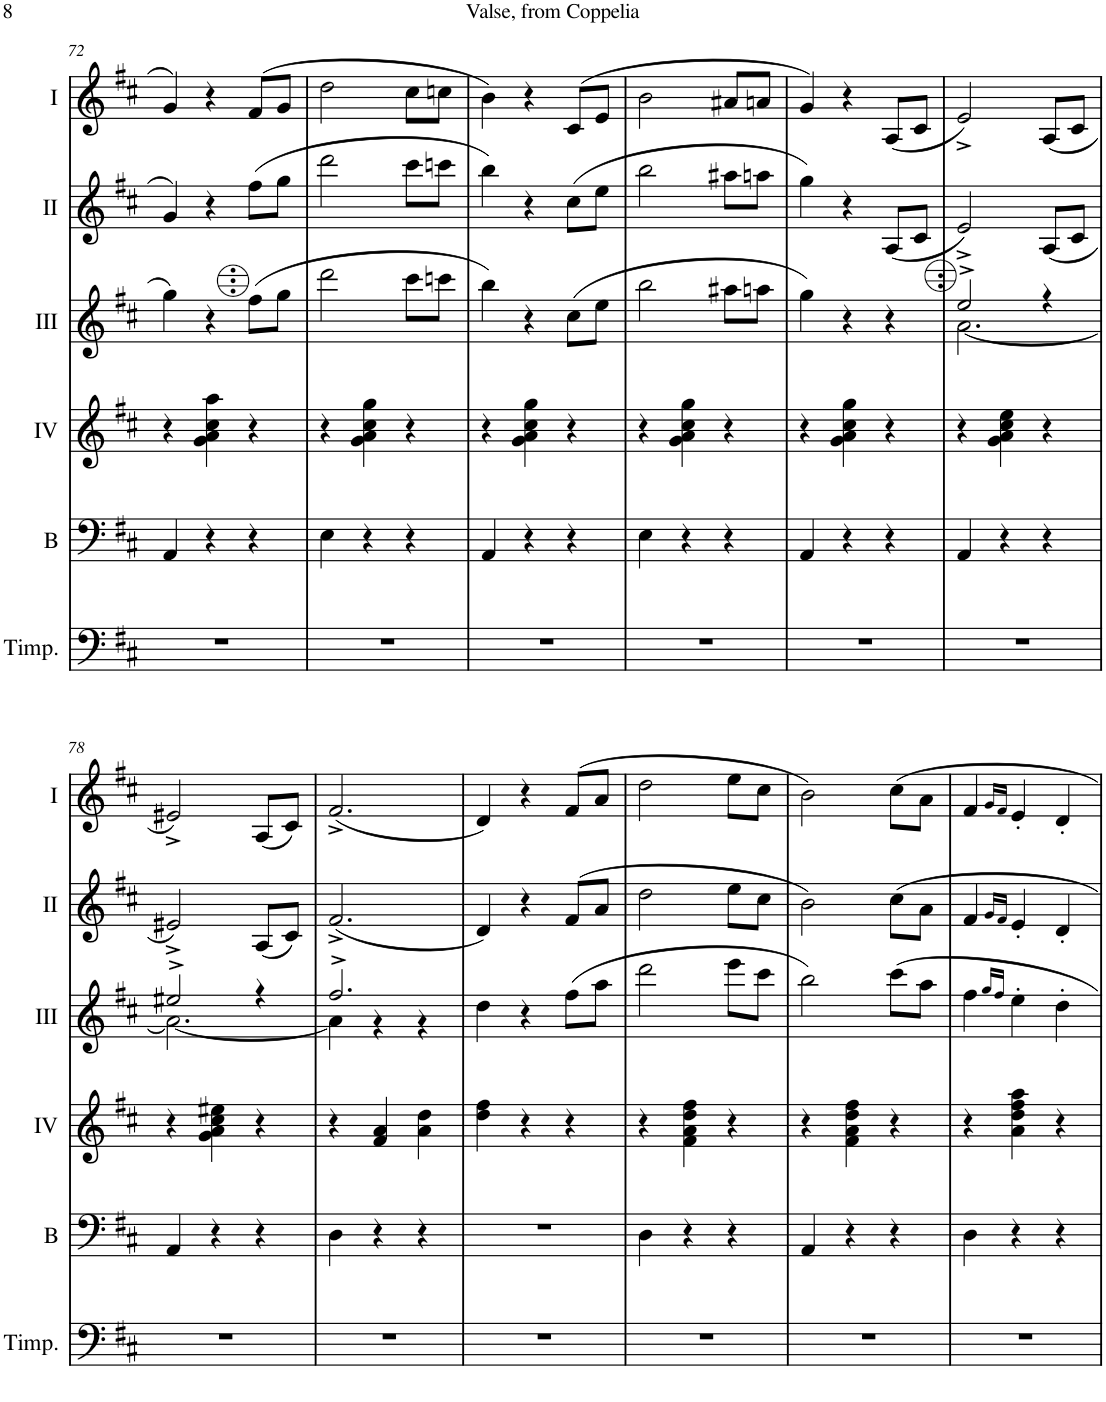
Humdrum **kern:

**kern	**kern	**kern	**kern	**kern	**kern
*part6	*part5	*part4	*part3	*part2	*part1
*staff6	*staff5	*staff4	*staff3	*staff2	*staff1
*I"Timpani	*I"Bass	*I"Acc. 4	*I"Acc. 3	*I"Acc. 2	*I"Acc. 1
*I'Timp.	*I'B	*	*	*	*
!!LO:PB:g=z
*clefF4	*clefF4	*clefG2	*clefG2	*clefG2	*clefG2
*	*Trd7c12	*Trd7c12	*Trd7c12	*	*
*k[f#c#]	*k[f#c#]	*k[f#c#]	*k[f#c#]	*k[f#c#]	*k[f#c#]
*M3/4	*M3/4	*M3/4	*M3/4	*M3/4	*M3/4
=72	=72	=72	=72	=72	=72
2.r	4AA/	4r	4gg\	4g/	4g/
.	4r	4g\ 4a\ 4cc#\ 4aa\	4r	4r	4r
.	4r	4r	(8ff#\L	(8ff#\L	(8f#/L
.	.	.	8gg\J	8gg\J	8g/J
=73	=73	=73	=73	=73	=73
2.r	4E\	4r	2ddd\	2ddd\	2dd\
.	4r	4g\ 4a\ 4cc#\ 4gg\	.	.	.
.	4r	4r	8ccc#\L	8ccc#\L	8cc#\L
.	.	.	8cccn\J	8cccn\J	8ccn\J
=74	=74	=74	=74	=74	=74
2.r	4AA/	4r	4bb\)	4bb\)	4b\)
.	4r	4g\ 4a\ 4cc#\ 4gg\	4r	4r	4r
.	4r	4r	(8cc#\L	(8cc#\L	(8c#/L
.	.	.	8ee\J	8ee\J	8e/J
=75	=75	=75	=75	=75	=75
2.r	4E\	4r	2bb\	2bb\	2b\
.	4r	4g\ 4a\ 4cc#\ 4gg\	.	.	.
.	4r	4r	8aa#X\L	8aa#X\L	8a#X/L
.	.	.	8aan\J	8aan\J	8an/J
=76	=76	=76	=76	=76	=76
2.r	4AA/	4r	4gg\)	4gg\)	4g/)
.	4r	4g\ 4a\ 4cc#\ 4gg\	4r	4r	4r
.	4r	4r	4r	(8A/L	(8A/L
.	.	.	.	8c#/J	8c#/J
=77	=77	=77	=77	=77	=77
*	*	*	*^	*	*
2.r	4AA/	4r	2ee^/	[2.a\	2e^/)	2e^/)
.	4r	4g\ 4a\ 4cc#\ 4ee\	.	.	.	.
.	4r	4r	4r	.	(8A/L	(8A/L
.	.	.	.	.	8c#/J	8c#/J
!!LO:LB:g=z
=78	=78	=78	=78	=78	=78	=78
2.r	4AA/	4r	2ee#X^/	2.a\_	2e#X^/)	2e#X^/)
.	4r	4g\ 4a\ 4cc#\ 4ee#X\	.	.	.	.
.	4r	4r	4r	.	(8A/L	(8A/L
.	.	.	.	.	8c#/J)	8c#/J)
=79	=79	=79	=79	=79	=79	=79
2.r	4D\	4r	2.ff#^/	4a\]	(2.f#^/	(2.f#^/
.	4r	4f#/ 4a/	.	4r	.	.
.	4r	4a\ 4dd\	.	4r	.	.
*	*	*	*v	*v	*	*
=80	=80	=80	=80	=80	=80
2.r	2.r	4dd\ 4ff#\	4dd\	4d/)	4d/)
.	.	4r	4r	4r	4r
.	.	4r	(8ff#\L	(8f#/L	(8f#/L
.	.	.	8aa\J	8a/J	8a/J
=81	=81	=81	=81	=81	=81
2.r	4D\	4r	2ddd\	2dd\	2dd\
.	4r	4f#\ 4a\ 4dd\ 4ff#\	.	.	.
.	4r	4r	8eee\L	8ee\L	8ee\L
.	.	.	8ccc#\J	8cc#\J	8cc#\J
=82	=82	=82	=82	=82	=82
2.r	4AA/	4r	2bb\)	2b\)	2b\)
.	4r	4f#\ 4a\ 4dd\ 4ff#\	.	.	.
.	4r	4r	8ccc#\L	8cc#\L	8cc#\L
.	.	.	8aa\J	8a\J	8a\J
=83	=83	=83	=83	=83	=83
2.r	4D\	4r	4ff#\	4f#/	4f#/
.	.	.	16qgg/LL	16qg/LL	16qg/LL
.	.	.	16qff#/JJ	16qf#/JJ	16qf#/JJ
.	4r	4a\ 4dd\ 4ff#\ 4aa\	4ee'\	4e'/	4e'/
.	4r	4r	4dd'\	4d'/	4d'/
=	=	=	=	=	=
*-	*-	*-	*-	*-	*-
